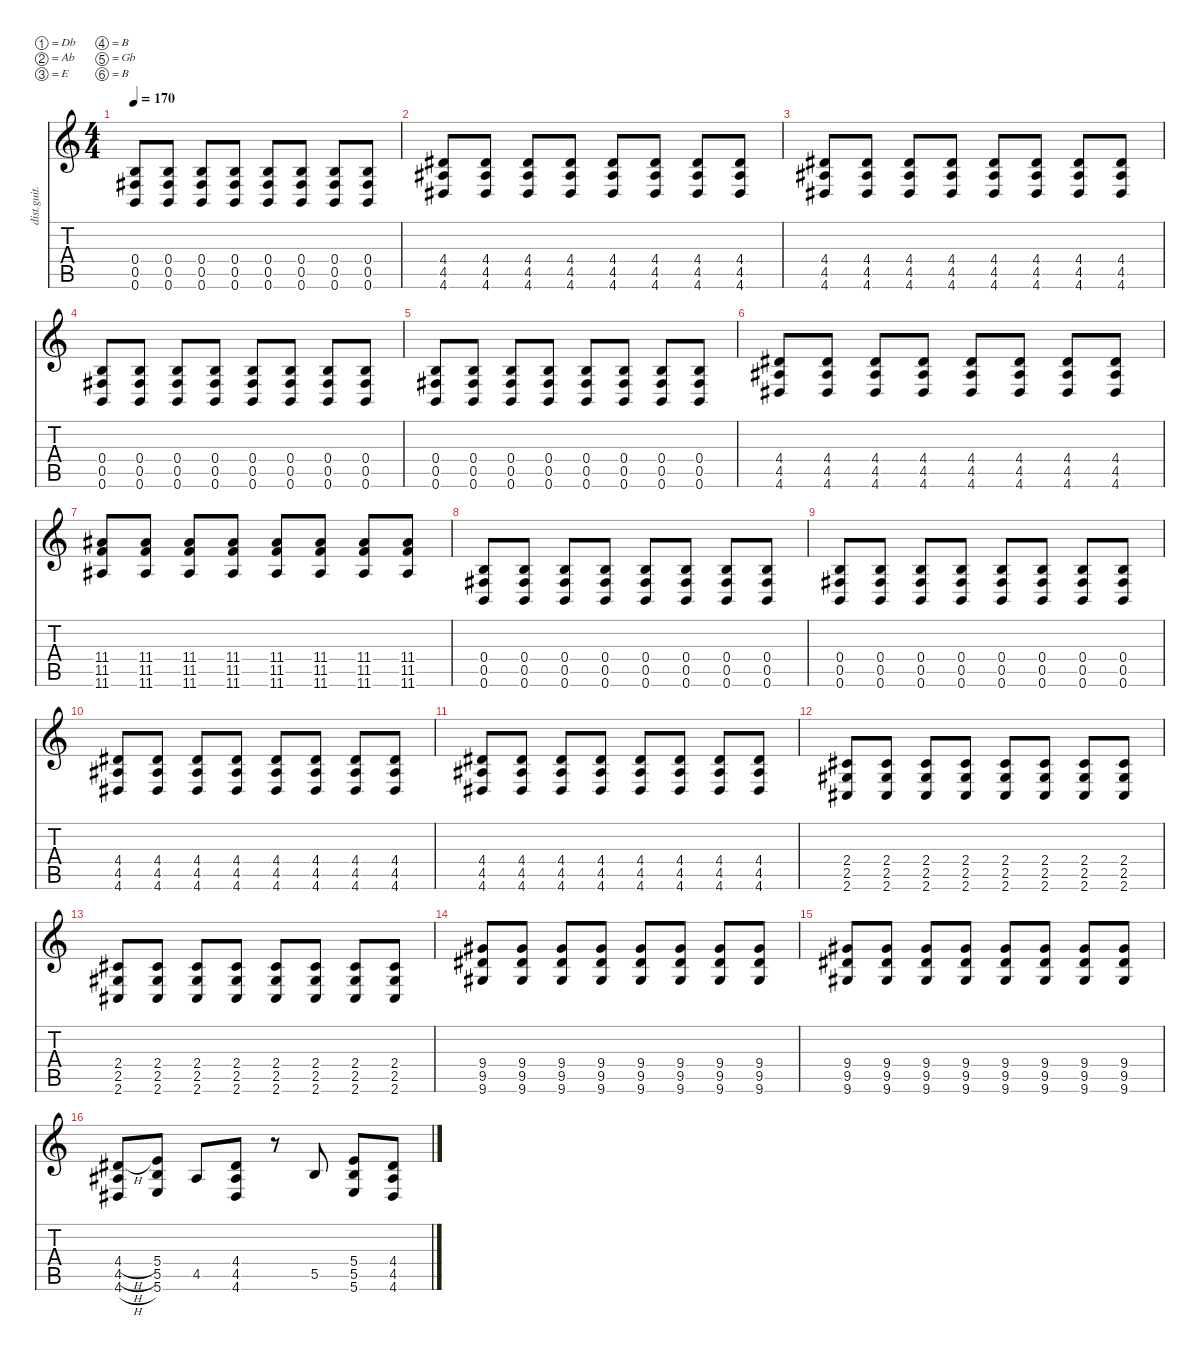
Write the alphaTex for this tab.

\defaultSystemsLayout 4
\hideDynamics
\bracketExtendMode nobrackets
\otherSystemsTrackNameOrientation horizontal
\track ("Distortion Guitar" "dist.guit.") {instrument distortionguitar}
\staff {score tabs}
\tuning (Db4 Ab3 E3 B2 Gb2 B1)
\ts (4 4)
\tempo 170
\clef g2
\ks c
(0.6 0.5{acc #} 0.4).8{dy mf beam Up} (0.6 0.5{acc #} 0.4).8{beam Up} (0.6 0.5{acc #} 0.4).8{beam Up} (0.6 0.5{acc #} 0.4).8{beam Up} (0.6 0.5{acc #} 0.4).8{beam Up} (0.6 0.5{acc #} 0.4).8{beam Up} (0.6 0.5{acc #} 0.4).8{beam Up} (0.6 0.5{acc #} 0.4).8{beam Up} |
(4.6{acc #} 4.5{acc #} 4.4{acc #}).8{beam Up} (4.6{acc #} 4.5{acc #} 4.4{acc #}).8{beam Up} (4.6{acc #} 4.5{acc #} 4.4{acc #}).8{beam Up} (4.6{acc #} 4.5{acc #} 4.4{acc #}).8{beam Up} (4.6{acc #} 4.5{acc #} 4.4{acc #}).8{beam Up} (4.6{acc #} 4.5{acc #} 4.4{acc #}).8{beam Up} (4.6{acc #} 4.5{acc #} 4.4{acc #}).8{beam Up} (4.6{acc #} 4.5{acc #} 4.4{acc #}).8{beam Up} |
(4.6{acc #} 4.5{acc #} 4.4{acc #}).8{beam Up} (4.6{acc #} 4.5{acc #} 4.4{acc #}).8{beam Up} (4.6{acc #} 4.5{acc #} 4.4{acc #}).8{beam Up} (4.6{acc #} 4.5{acc #} 4.4{acc #}).8{beam Up} (4.6{acc #} 4.5{acc #} 4.4{acc #}).8{beam Up} (4.6{acc #} 4.5{acc #} 4.4{acc #}).8{beam Up} (4.6{acc #} 4.5{acc #} 4.4{acc #}).8{beam Up} (4.6{acc #} 4.5{acc #} 4.4{acc #}).8{beam Up} |
(0.6 0.5{acc #} 0.4).8{beam Up} (0.6 0.5{acc #} 0.4).8{beam Up} (0.6 0.5{acc #} 0.4).8{beam Up} (0.6 0.5{acc #} 0.4).8{beam Up} (0.6 0.5{acc #} 0.4).8{beam Up} (0.6 0.5{acc #} 0.4).8{beam Up} (0.6 0.5{acc #} 0.4).8{beam Up} (0.6 0.5{acc #} 0.4).8{beam Up} |
(0.6 0.5{acc #} 0.4).8{beam Up} (0.6 0.5{acc #} 0.4).8{beam Up} (0.6 0.5{acc #} 0.4).8{beam Up} (0.6 0.5{acc #} 0.4).8{beam Up} (0.6 0.5{acc #} 0.4).8{beam Up} (0.6 0.5{acc #} 0.4).8{beam Up} (0.6 0.5{acc #} 0.4).8{beam Up} (0.6 0.5{acc #} 0.4).8{beam Up} |
(4.6{acc #} 4.5{acc #} 4.4{acc #}).8{beam Up} (4.6{acc #} 4.5{acc #} 4.4{acc #}).8{beam Up} (4.6{acc #} 4.5{acc #} 4.4{acc #}).8{beam Up} (4.6{acc #} 4.5{acc #} 4.4{acc #}).8{beam Up} (4.6{acc #} 4.5{acc #} 4.4{acc #}).8{beam Up} (4.6{acc #} 4.5{acc #} 4.4{acc #}).8{beam Up} (4.6{acc #} 4.5{acc #} 4.4{acc #}).8{beam Up} (4.6{acc #} 4.5{acc #} 4.4{acc #}).8{beam Up} |
(11.6{acc #} 11.5 11.4{acc #}).8{beam Up} (11.6{acc #} 11.5 11.4{acc #}).8{beam Up} (11.6{acc #} 11.5 11.4{acc #}).8{beam Up} (11.6{acc #} 11.5 11.4{acc #}).8{beam Up} (11.6{acc #} 11.5 11.4{acc #}).8{beam Up} (11.6{acc #} 11.5 11.4{acc #}).8{beam Up} (11.6{acc #} 11.5 11.4{acc #}).8{beam Up} (11.6{acc #} 11.5 11.4{acc #}).8{beam Up} |
(0.6 0.5{acc #} 0.4).8{beam Up} (0.6 0.5{acc #} 0.4).8{beam Up} (0.6 0.5{acc #} 0.4).8{beam Up} (0.6 0.5{acc #} 0.4).8{beam Up} (0.6 0.5{acc #} 0.4).8{beam Up} (0.6 0.5{acc #} 0.4).8{beam Up} (0.6 0.5{acc #} 0.4).8{beam Up} (0.6 0.5{acc #} 0.4).8{beam Up} |
(0.6 0.5{acc #} 0.4).8{beam Up} (0.6 0.5{acc #} 0.4).8{beam Up} (0.6 0.5{acc #} 0.4).8{beam Up} (0.6 0.5{acc #} 0.4).8{beam Up} (0.6 0.5{acc #} 0.4).8{beam Up} (0.6 0.5{acc #} 0.4).8{beam Up} (0.6 0.5{acc #} 0.4).8{beam Up} (0.6 0.5{acc #} 0.4).8{beam Up} |
(4.6{acc #} 4.5{acc #} 4.4{acc #}).8{beam Up} (4.6{acc #} 4.5{acc #} 4.4{acc #}).8{beam Up} (4.6{acc #} 4.5{acc #} 4.4{acc #}).8{beam Up} (4.6{acc #} 4.5{acc #} 4.4{acc #}).8{beam Up} (4.6{acc #} 4.5{acc #} 4.4{acc #}).8{beam Up} (4.6{acc #} 4.5{acc #} 4.4{acc #}).8{beam Up} (4.6{acc #} 4.5{acc #} 4.4{acc #}).8{beam Up} (4.6{acc #} 4.5{acc #} 4.4{acc #}).8{beam Up} |
(4.6{acc #} 4.5{acc #} 4.4{acc #}).8{beam Up} (4.6{acc #} 4.5{acc #} 4.4{acc #}).8{beam Up} (4.6{acc #} 4.5{acc #} 4.4{acc #}).8{beam Up} (4.6{acc #} 4.5{acc #} 4.4{acc #}).8{beam Up} (4.6{acc #} 4.5{acc #} 4.4{acc #}).8{beam Up} (4.6{acc #} 4.5{acc #} 4.4{acc #}).8{beam Up} (4.6{acc #} 4.5{acc #} 4.4{acc #}).8{beam Up} (4.6{acc #} 4.5{acc #} 4.4{acc #}).8{beam Up} |
(2.6{acc #} 2.5{acc #} 2.4{acc #}).8{beam Up} (2.6{acc #} 2.5{acc #} 2.4{acc #}).8{beam Up} (2.6{acc #} 2.5{acc #} 2.4{acc #}).8{beam Up} (2.6{acc #} 2.5{acc #} 2.4{acc #}).8{beam Up} (2.6{acc #} 2.5{acc #} 2.4{acc #}).8{beam Up} (2.6{acc #} 2.5{acc #} 2.4{acc #}).8{beam Up} (2.6{acc #} 2.5{acc #} 2.4{acc #}).8{beam Up} (2.6{acc #} 2.5{acc #} 2.4{acc #}).8{beam Up} |
(2.6{acc #} 2.5{acc #} 2.4{acc #}).8{beam Up} (2.6{acc #} 2.5{acc #} 2.4{acc #}).8{beam Up} (2.6{acc #} 2.5{acc #} 2.4{acc #}).8{beam Up} (2.6{acc #} 2.5{acc #} 2.4{acc #}).8{beam Up} (2.6{acc #} 2.5{acc #} 2.4{acc #}).8{beam Up} (2.6{acc #} 2.5{acc #} 2.4{acc #}).8{beam Up} (2.6{acc #} 2.5{acc #} 2.4{acc #}).8{beam Up} (2.6{acc #} 2.5{acc #} 2.4{acc #}).8{beam Up} |
(9.6{acc #} 9.5{acc #} 9.4{acc #}).8{beam Up} (9.6{acc #} 9.5{acc #} 9.4{acc #}).8{beam Up} (9.6{acc #} 9.5{acc #} 9.4{acc #}).8{beam Up} (9.6{acc #} 9.5{acc #} 9.4{acc #}).8{beam Up} (9.6{acc #} 9.5{acc #} 9.4{acc #}).8{beam Up} (9.6{acc #} 9.5{acc #} 9.4{acc #}).8{beam Up} (9.6{acc #} 9.5{acc #} 9.4{acc #}).8{beam Up} (9.6{acc #} 9.5{acc #} 9.4{acc #}).8{beam Up} |
(9.6{acc #} 9.5{acc #} 9.4{acc #}).8{beam Up} (9.6{acc #} 9.5{acc #} 9.4{acc #}).8{beam Up} (9.6{acc #} 9.5{acc #} 9.4{acc #}).8{beam Up} (9.6{acc #} 9.5{acc #} 9.4{acc #}).8{beam Up} (9.6{acc #} 9.5{acc #} 9.4{acc #}).8{beam Up} (9.6{acc #} 9.5{acc #} 9.4{acc #}).8{beam Up} (9.6{acc #} 9.5{acc #} 9.4{acc #}).8{beam Up} (9.6{acc #} 9.5{acc #} 9.4{acc #}).8{beam Up} |
(4.6{h acc #} 4.5{h acc #} 4.4{h acc #}).8{beam Up} (5.6 5.5 5.4).8{beam Up} 4.5{acc #}.8{beam Up} (4.6{acc #} 4.5{acc #} 4.4{acc #}).8{beam Up} r.8{beam Up} 5.5.8{beam Up} (5.6 5.5 5.4).8{beam Up} (4.6{acc #} 4.5{acc #} 4.4{acc #}).8{beam Up}
